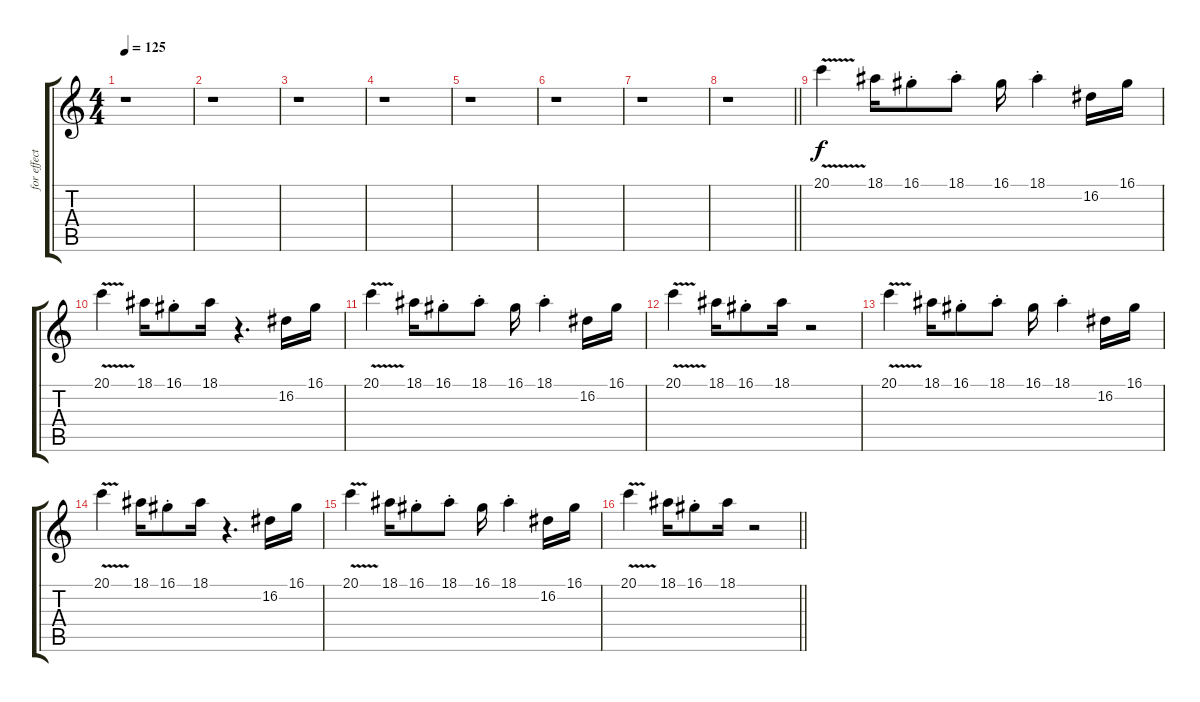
\track ("for effect" "for effect") {instrument lead4chiff}
\staff {score tabs}
\tuning (E4 B3 G3 D3 A2 E2) {hide}
\ts (4 4)
\tempo 125
\clef g2
\ks c
r.1{dy f} |
r.1 |
r.1 |
r.1 |
r.1 |
r.1 |
r.1 |
\barLineRight lightlight
r.1 |
20.1{v}.4 18.1.16 16.1{st}.8 18.1{st}.8 16.1.16 18.1{st}.4 16.2.16 16.1.16 |
20.1{v}.4 18.1.16 16.1{st}.8 18.1.16 r.4{d} 16.2.16 16.1.16 |
20.1{v}.4 18.1.16 16.1{st}.8 18.1{st}.8 16.1.16 18.1{st}.4 16.2.16 16.1.16 |
20.1{v}.4 18.1.16 16.1{st}.8 18.1.16 r.2 |
20.1{v}.4 18.1.16 16.1{st}.8 18.1{st}.8 16.1.16 18.1{st}.4 16.2.16 16.1.16 |
20.1{v}.4 18.1.16 16.1{st}.8 18.1.16 r.4{d} 16.2.16 16.1.16 |
20.1{v}.4 18.1.16 16.1{st}.8 18.1{st}.8 16.1.16 18.1{st}.4 16.2.16 16.1.16 |
\barLineRight lightlight
20.1{v}.4 18.1.16 16.1{st}.8 18.1.16 r.2
